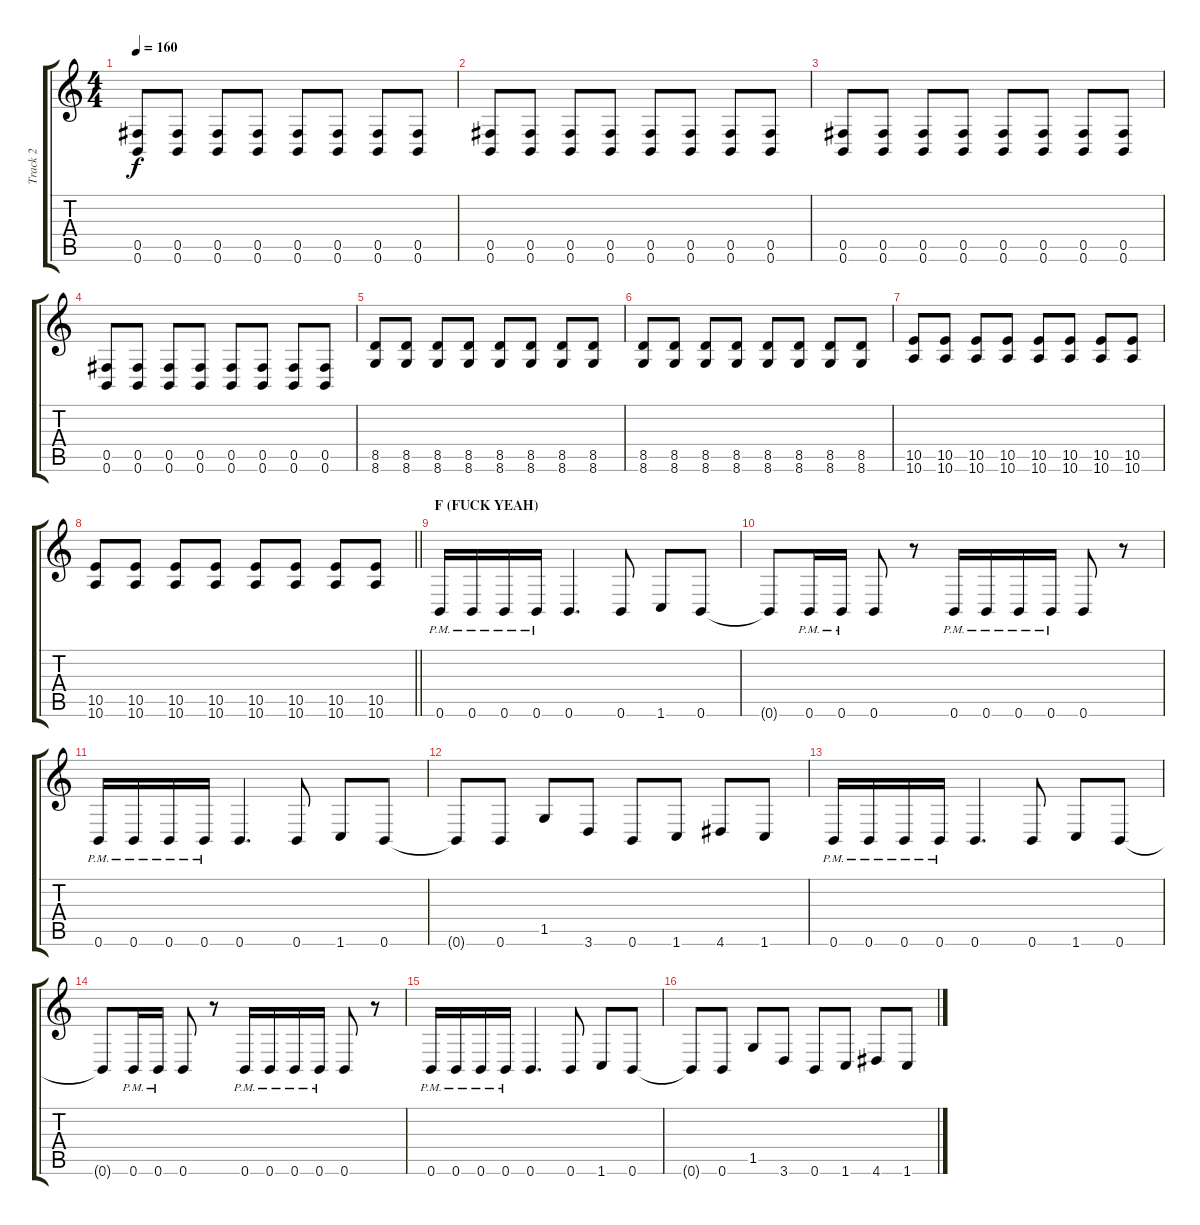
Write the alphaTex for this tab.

\track ("Track 2" "Track 2") {instrument overdrivenguitar}
\staff {score tabs}
\tuning (Db4 Ab3 E3 B2 Gb2 B1) {hide}
\ts (4 4)
\tempo 160
\clef g2
\ks c
(0.5 0.6).8{dy f} (0.5 0.6).8 (0.5 0.6).8 (0.5 0.6).8 (0.5 0.6).8 (0.5 0.6).8 (0.5 0.6).8 (0.5 0.6).8 |
(0.5 0.6).8 (0.5 0.6).8 (0.5 0.6).8 (0.5 0.6).8 (0.5 0.6).8 (0.5 0.6).8 (0.5 0.6).8 (0.5 0.6).8 |
(0.5 0.6).8 (0.5 0.6).8 (0.5 0.6).8 (0.5 0.6).8 (0.5 0.6).8 (0.5 0.6).8 (0.5 0.6).8 (0.5 0.6).8 |
(0.5 0.6).8 (0.5 0.6).8 (0.5 0.6).8 (0.5 0.6).8 (0.5 0.6).8 (0.5 0.6).8 (0.5 0.6).8 (0.5 0.6).8 |
(8.5 8.6).8 (8.5 8.6).8 (8.5 8.6).8 (8.5 8.6).8 (8.5 8.6).8 (8.5 8.6).8 (8.5 8.6).8 (8.5 8.6).8 |
(8.5 8.6).8 (8.5 8.6).8 (8.5 8.6).8 (8.5 8.6).8 (8.5 8.6).8 (8.5 8.6).8 (8.5 8.6).8 (8.5 8.6).8 |
(10.5 10.6).8 (10.5 10.6).8 (10.5 10.6).8 (10.5 10.6).8 (10.5 10.6).8 (10.5 10.6).8 (10.5 10.6).8 (10.5 10.6).8 |
\barLineRight lightlight
(10.5 10.6).8 (10.5 10.6).8 (10.5 10.6).8 (10.5 10.6).8 (10.5 10.6).8 (10.5 10.6).8 (10.5 10.6).8 (10.5 10.6).8 |
\section ("" "F (FUCK YEAH)")
0.6{pm}.16 0.6{pm}.16 0.6{pm}.16 0.6{pm}.16 0.6.4{d} 0.6.8 1.6.8 0.6.8 |
0.6{t}.8 0.6{pm}.16 0.6{pm}.16 0.6.8 r.8 0.6{pm}.16 0.6{pm}.16 0.6{pm}.16 0.6{pm}.16 0.6.8 r.8 |
0.6{pm}.16 0.6{pm}.16 0.6{pm}.16 0.6{pm}.16 0.6.4{d} 0.6.8 1.6.8 0.6.8 |
0.6{t}.8 0.6.8 1.5.8 3.6.8 0.6.8 1.6.8 4.6.8 1.6.8 |
0.6{pm}.16 0.6{pm}.16 0.6{pm}.16 0.6{pm}.16 0.6.4{d} 0.6.8 1.6.8 0.6.8 |
0.6{t}.8 0.6{pm}.16 0.6{pm}.16 0.6.8 r.8 0.6{pm}.16 0.6{pm}.16 0.6{pm}.16 0.6{pm}.16 0.6.8 r.8 |
0.6{pm}.16 0.6{pm}.16 0.6{pm}.16 0.6{pm}.16 0.6.4{d} 0.6.8 1.6.8 0.6.8 |
0.6{t}.8 0.6.8 1.5.8 3.6.8 0.6.8 1.6.8 4.6.8 1.6.8
